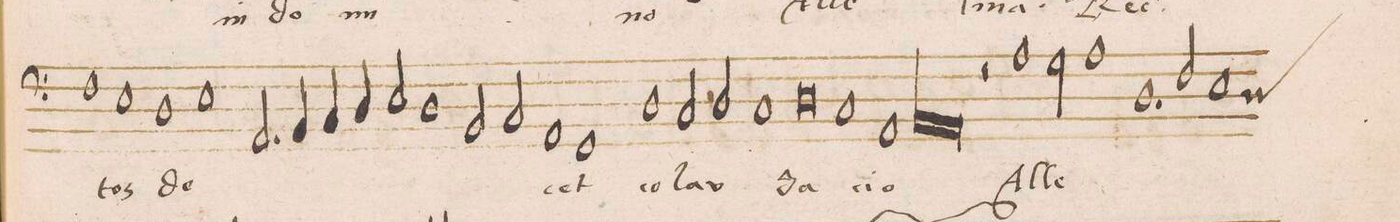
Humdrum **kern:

**kern	**text
*I"BASVS	*
*clefF4	*
*k[]	*
*met(c|)	*
*M2/1	*
1F	.
1E	-tos
=25	=25
1D	de-
1E	.
=26	=26
2.AA/	.
4BB/	.
4C/	.
4D/	.
2E/	.
=27	=27
1D	.
2BB/	.
2C/	.
=28	=28
1AA	.
1GG	-cet
=29	=29
1D	co-
2C/	-lau-
2D/	.
=30	=30
1C	.
0D	-da-
=31	=31
1C	-ci-
=32	=32
1AA	-o
*lig	*
1BB	.
=33	=33
1AA	.
*Xlig	*
2r	.
1A	Al-
=34	=34
2G\	-le-
1A	.
=35	=35
1.D	.
2F/	.
=36	=36
*custos:D	*
1E	.
*-	*-
